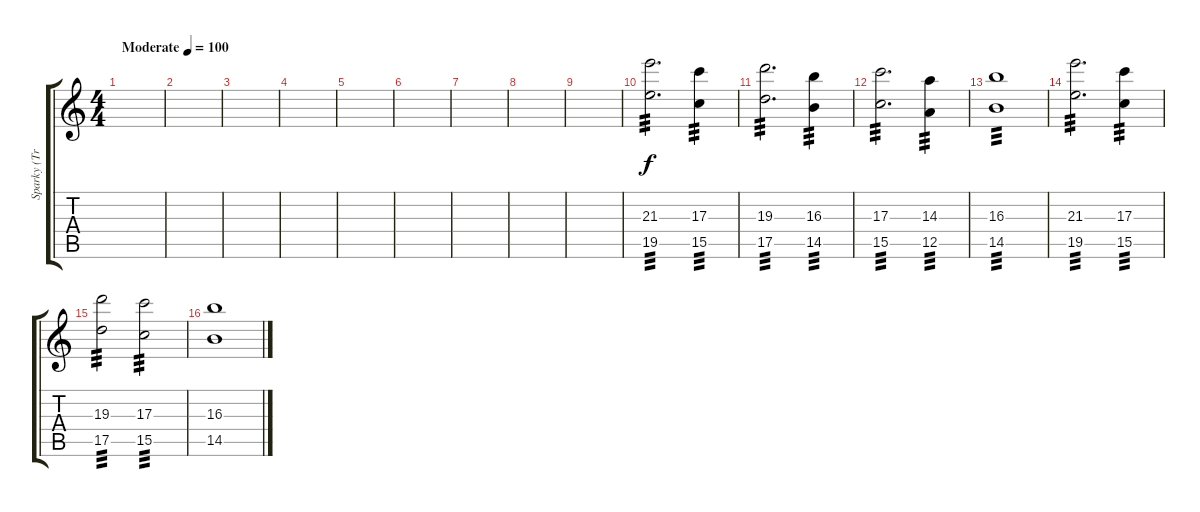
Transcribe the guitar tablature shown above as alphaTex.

\track ("Sparky (Trill Lead + Other Harmony)" "Sparky (Tr") {instrument distortionguitar}
\staff {score tabs}
\tuning (E4 B3 G3 D3 A2 E2) {hide}
\ts (4 4)
\tempo (100 "Moderate")
\clef g2
\ks c
|
|
|
|
|
|
|
|
|
(21.3 19.5).2{d tp 3} (17.3 15.5).4{tp 3} |
(19.3 17.5).2{d tp 3} (16.3 14.5).4{tp 3} |
(17.3 15.5).2{d tp 3} (14.3 12.5).4{tp 3} |
(16.3 14.5).1{tp 3} |
(21.3 19.5).2{d tp 3} (17.3 15.5).4{tp 3} |
(19.3 17.5).2{tp 3} (17.3 15.5).2{tp 3} |
(16.3 14.5).1
